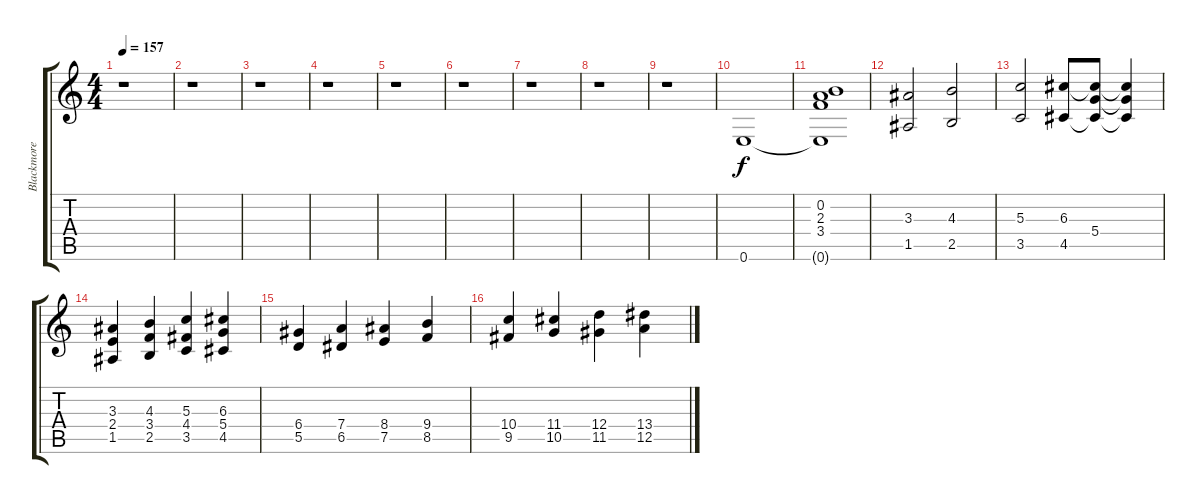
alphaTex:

\track ("Blackmore" "Blackmore") {instrument overdrivenguitar}
\staff {score tabs}
\tuning (E4 B3 G3 D3 A2 E2) {hide}
\ts (4 4)
\tempo 157
\clef g2
\ks c
r.1{dy f} |
r.1 |
r.1 |
r.1 |
r.1 |
r.1 |
r.1 |
r.1 |
r.1 |
0.6.1{volume 12} |
(0.2 2.3 3.4 0.6{t}).1 |
(3.3 1.5).2 (4.3 2.5).2 |
(5.3 3.5).2 (6.3 4.5).8 (6.3{t} 5.4 4.5{t}).8 (6.3{t} 5.4{t} 4.5{t}).4 |
(3.3 2.4 1.5).4 (4.3 3.4 2.5).4 (5.3 4.4 3.5).4 (6.3 5.4 4.5).4 |
(6.4 5.5).4 (7.4 6.5).4 (8.4 7.5).4 (9.4 8.5).4 |
(10.4 9.5).4 (11.4 10.5).4 (12.4 11.5).4 (13.4 12.5).4
